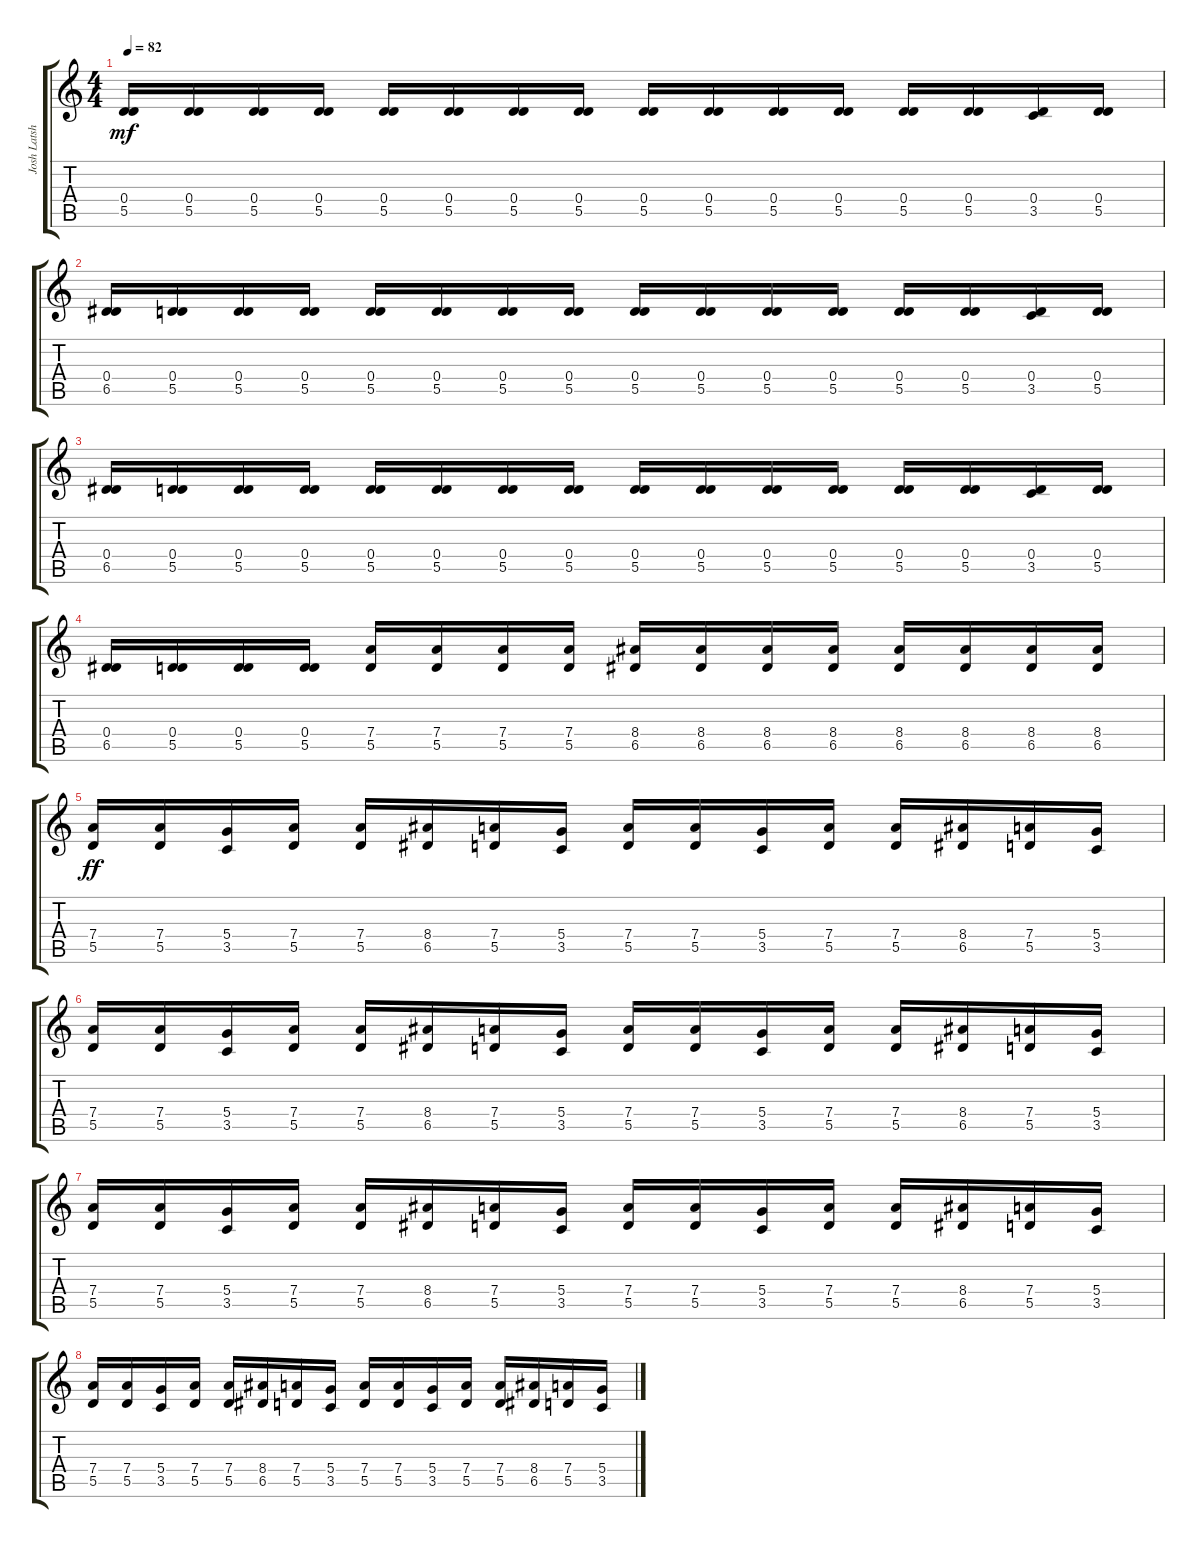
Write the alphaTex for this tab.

\track ("Josh Latshaw - Guitar" "Josh Latsh") {instrument distortionguitar}
\staff {score tabs}
\tuning (E4 B3 G3 D3 A2 D2) {hide}
\ts (4 4)
\tempo 82
\clef g2
\ks c
(0.4 5.5).16{dy mf} (0.4 5.5).16 (0.4 5.5).16 (0.4 5.5).16 (0.4 5.5).16 (0.4 5.5).16 (0.4 5.5).16 (0.4 5.5).16 (0.4 5.5).16 (0.4 5.5).16 (0.4 5.5).16 (0.4 5.5).16 (0.4 5.5).16 (0.4 5.5).16 (0.4 3.5).16 (0.4 5.5).16 |
(0.4 6.5).16 (0.4 5.5).16 (0.4 5.5).16 (0.4 5.5).16 (0.4 5.5).16 (0.4 5.5).16 (0.4 5.5).16 (0.4 5.5).16 (0.4 5.5).16 (0.4 5.5).16 (0.4 5.5).16 (0.4 5.5).16 (0.4 5.5).16 (0.4 5.5).16 (0.4 3.5).16 (0.4 5.5).16 |
(0.4 6.5).16 (0.4 5.5).16 (0.4 5.5).16 (0.4 5.5).16 (0.4 5.5).16 (0.4 5.5).16 (0.4 5.5).16 (0.4 5.5).16 (0.4 5.5).16 (0.4 5.5).16 (0.4 5.5).16 (0.4 5.5).16 (0.4 5.5).16 (0.4 5.5).16 (0.4 3.5).16 (0.4 5.5).16 |
(0.4 6.5).16 (0.4 5.5).16 (0.4 5.5).16 (0.4 5.5).16 (7.4 5.5).16 (7.4 5.5).16 (7.4 5.5).16 (7.4 5.5).16 (8.4 6.5).16 (8.4 6.5).16 (8.4 6.5).16 (8.4 6.5).16 (8.4 6.5).16 (8.4 6.5).16 (8.4 6.5).16 (8.4 6.5).16 |
(7.4 5.5).16{dy ff instrument distortionguitar} (7.4 5.5).16 (5.4 3.5).16 (7.4 5.5).16 (7.4 5.5).16 (8.4 6.5).16 (7.4 5.5).16 (5.4 3.5).16 (7.4 5.5).16 (7.4 5.5).16 (5.4 3.5).16 (7.4 5.5).16 (7.4 5.5).16 (8.4 6.5).16 (7.4 5.5).16 (5.4 3.5).16 |
(7.4 5.5).16 (7.4 5.5).16 (5.4 3.5).16 (7.4 5.5).16 (7.4 5.5).16 (8.4 6.5).16 (7.4 5.5).16 (5.4 3.5).16 (7.4 5.5).16 (7.4 5.5).16 (5.4 3.5).16 (7.4 5.5).16 (7.4 5.5).16 (8.4 6.5).16 (7.4 5.5).16 (5.4 3.5).16 |
(7.4 5.5).16 (7.4 5.5).16 (5.4 3.5).16 (7.4 5.5).16 (7.4 5.5).16 (8.4 6.5).16 (7.4 5.5).16 (5.4 3.5).16 (7.4 5.5).16 (7.4 5.5).16 (5.4 3.5).16 (7.4 5.5).16 (7.4 5.5).16 (8.4 6.5).16 (7.4 5.5).16 (5.4 3.5).16 |
(7.4 5.5).16 (7.4 5.5).16 (5.4 3.5).16 (7.4 5.5).16 (7.4 5.5).16 (8.4 6.5).16 (7.4 5.5).16 (5.4 3.5).16 (7.4 5.5).16 (7.4 5.5).16 (5.4 3.5).16 (7.4 5.5).16 (7.4 5.5).16 (8.4 6.5).16 (7.4 5.5).16 (5.4 3.5).16
